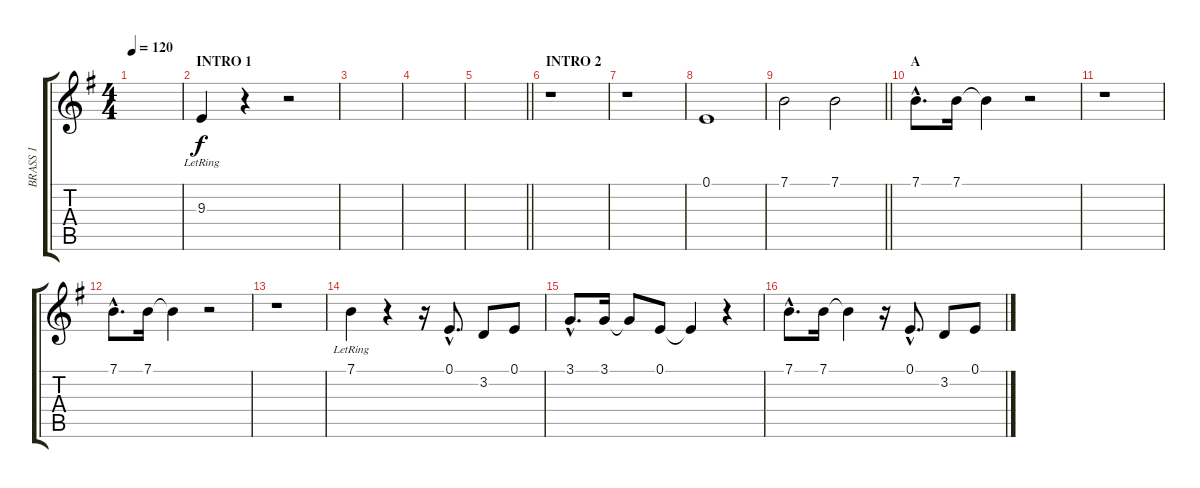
\track ("BRASS 1" "BRASS 1") {instrument brasssection}
\staff {score tabs}
\tuning (E4 B3 G3 D3 A2 E2) {hide}
\ts (4 4)
\tempo 120
\clef g2
\ks eminor
|
\section ("" "INTRO 1")
9.3{lr}.4{volume 9} r.4 r.2 |
|
|
\barLineRight lightlight
|
\section ("" "INTRO 2")
r.1 |
r.1 |
0.1.1 |
\barLineRight lightlight
7.1.2 7.1.2 |
\section ("" "A")
7.1{hac}.8{d} 7.1.16 7.1{t}.4 r.2 |
r.1 |
7.1{hac}.8{d} 7.1.16 7.1{t}.4 r.2 |
r.1 |
7.1{lr}.4 r.4 r.16 0.1{hac}.8{d} 3.2.8 0.1.8 |
3.1{hac}.8{d} 3.1.16 3.1{t}.8 0.1.8 0.1{t}.4 r.4 |
7.1{hac}.8{d} 7.1.16 7.1{t}.4 r.16 0.1{hac}.8{d} 3.2.8 0.1.8
